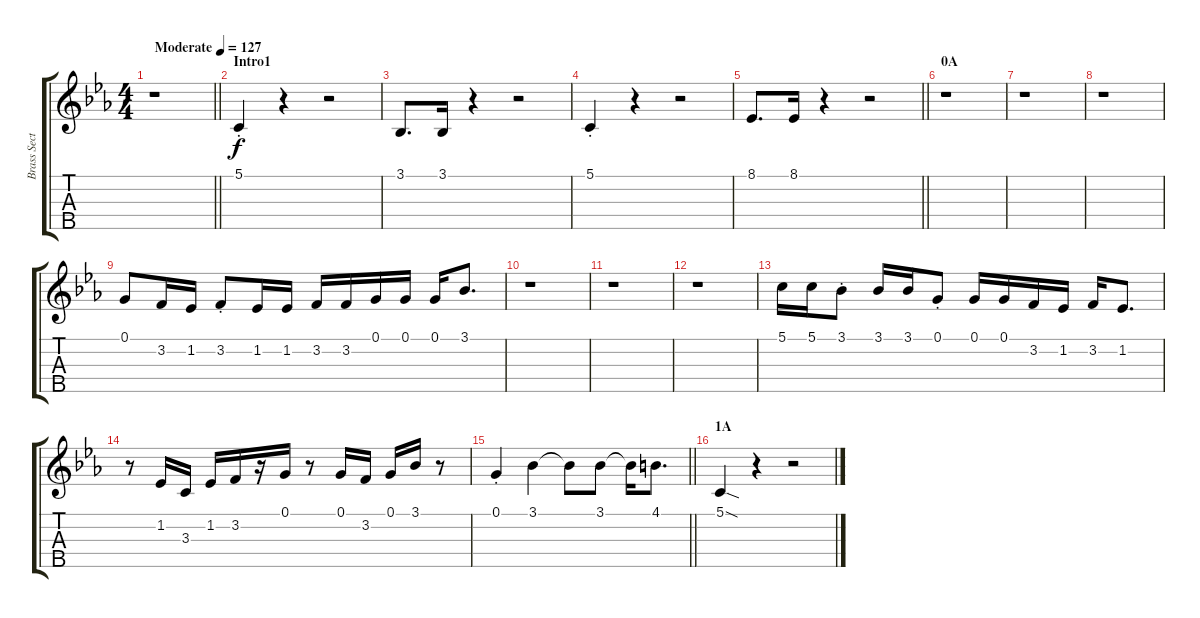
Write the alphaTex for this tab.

\track ("Brass Section II" "Brass Sect") {instrument brasssection}
\staff {score tabs}
\tuning (G3 D3 A2 E2 B1) {hide}
\ts (4 4)
\tempo (127 "Moderate")
\clef g2
\barLineRight lightlight
\ks eb
r.1{dy f instrument brasssection} |
\section ("" "Intro1")
5.1{st}.4 r.4 r.2 |
3.1.8{d} 3.1.16 r.4 r.2 |
5.1{st}.4 r.4 r.2 |
\barLineRight lightlight
8.1.8{d} 8.1.16 r.4 r.2 |
\section ("" "0A")
r.1 |
r.1 |
r.1 |
0.1.8{ot 8vb} 3.2.16{ot 8vb} 1.2.16{ot 8vb} 3.2{st}.8{ot 8vb} 1.2.16{ot 8vb} 1.2.16{ot 8vb} 3.2.16{ot 8vb} 3.2.16{ot 8vb} 0.1.16{ot 8vb} 0.1.16{ot 8vb} 0.1.16{ot 8vb} 3.1.8{d ot 8vb} |
r.1 |
r.1 |
r.1 |
5.1.16{ot 8vb} 5.1.16{ot 8vb} 3.1{st}.8{ot 8vb} 3.1.16{ot 8vb} 3.1.16{ot 8vb} 0.1{st}.8{ot 8vb} 0.1.16{ot 8vb} 0.1.16{ot 8vb} 3.2.16{ot 8vb} 1.2.16{ot 8vb} 3.2.16{ot 8vb} 1.2.8{d ot 8vb} |
r.8{ot 8vb} 1.2.16{ot 8vb} 3.3.16{ot 8vb} 1.2.16{ot 8vb} 3.2.16{ot 8vb} r.16{ot 8vb} 0.1.16{ot 8vb} r.8{ot 8vb} 0.1.16{ot 8vb} 3.2.16{ot 8vb} 0.1.16{ot 8vb} 3.1.16{ot 8vb} r.8{ot 8vb} |
\barLineRight lightlight
0.1{st}.4{ot 8vb} 3.1.4{ot 8vb} 3.1{t}.8{ot 8vb} 3.1.8{ot 8vb} 3.1{t}.16{ot 8vb} 4.1.8{d ot 8vb} |
\section ("" "1A")
5.1{sod}.4 r.4 r.2
